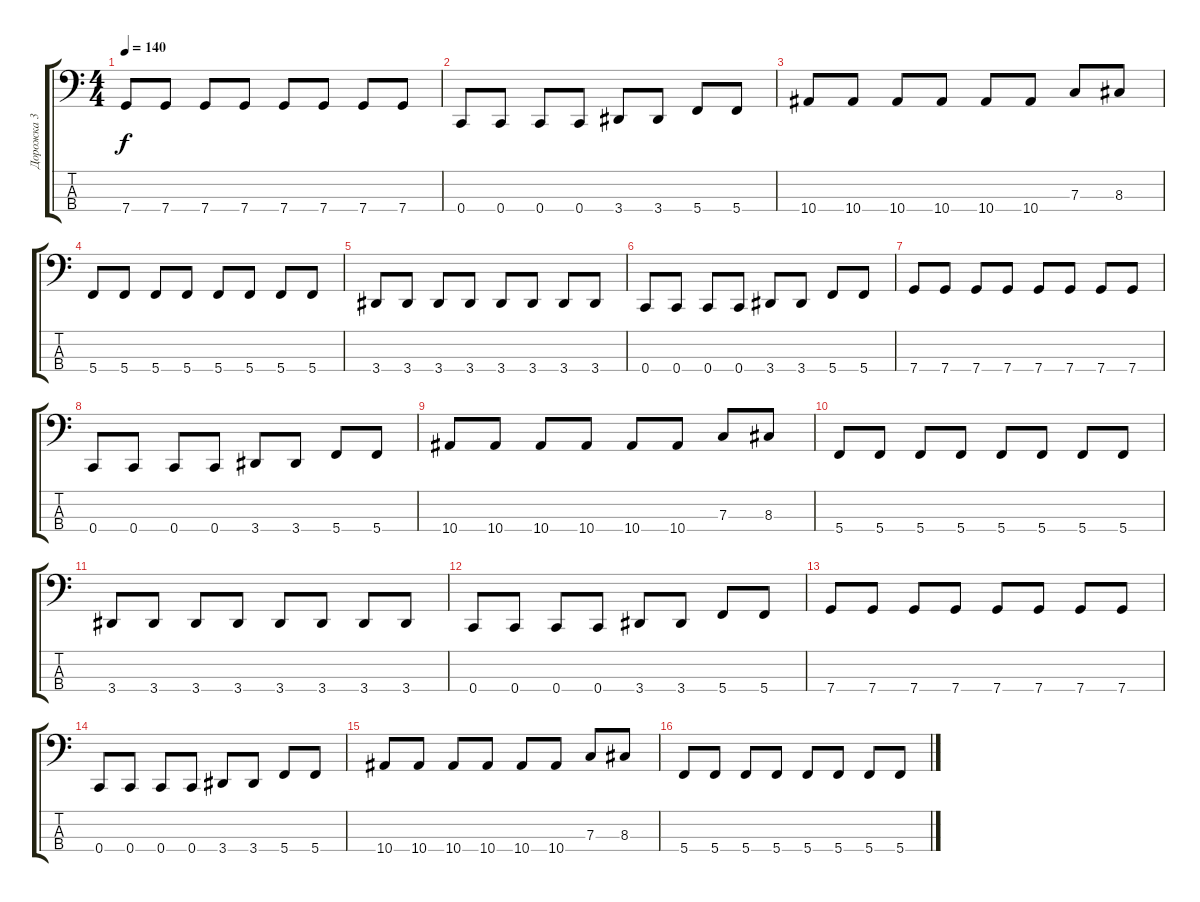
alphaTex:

\track ("Дорожка 3" "Дорожка 3") {instrument slapbass1}
\staff {score tabs}
\tuning (Eb2 Bb1 F1 C1) {hide}
\ts (4 4)
\tempo 140
\clef f4
\ks c
7.4.8{dy f} 7.4.8 7.4.8 7.4.8 7.4.8 7.4.8 7.4.8 7.4.8 |
0.4.8 0.4.8 0.4.8 0.4.8 3.4.8 3.4.8 5.4.8 5.4.8 |
10.4.8 10.4.8 10.4.8 10.4.8 10.4.8 10.4.8 7.3.8 8.3.8 |
5.4.8 5.4.8 5.4.8 5.4.8 5.4.8 5.4.8 5.4.8 5.4.8 |
3.4.8 3.4.8 3.4.8 3.4.8 3.4.8 3.4.8 3.4.8 3.4.8 |
0.4.8 0.4.8 0.4.8 0.4.8 3.4.8 3.4.8 5.4.8 5.4.8 |
7.4.8 7.4.8 7.4.8 7.4.8 7.4.8 7.4.8 7.4.8 7.4.8 |
0.4.8 0.4.8 0.4.8 0.4.8 3.4.8 3.4.8 5.4.8 5.4.8 |
10.4.8 10.4.8 10.4.8 10.4.8 10.4.8 10.4.8 7.3.8 8.3.8 |
5.4.8 5.4.8 5.4.8 5.4.8 5.4.8 5.4.8 5.4.8 5.4.8 |
3.4.8 3.4.8 3.4.8 3.4.8 3.4.8 3.4.8 3.4.8 3.4.8 |
0.4.8 0.4.8 0.4.8 0.4.8 3.4.8 3.4.8 5.4.8 5.4.8 |
7.4.8 7.4.8 7.4.8 7.4.8 7.4.8 7.4.8 7.4.8 7.4.8 |
0.4.8 0.4.8 0.4.8 0.4.8 3.4.8 3.4.8 5.4.8 5.4.8 |
10.4.8 10.4.8 10.4.8 10.4.8 10.4.8 10.4.8 7.3.8 8.3.8 |
5.4.8 5.4.8 5.4.8 5.4.8 5.4.8 5.4.8 5.4.8 5.4.8
